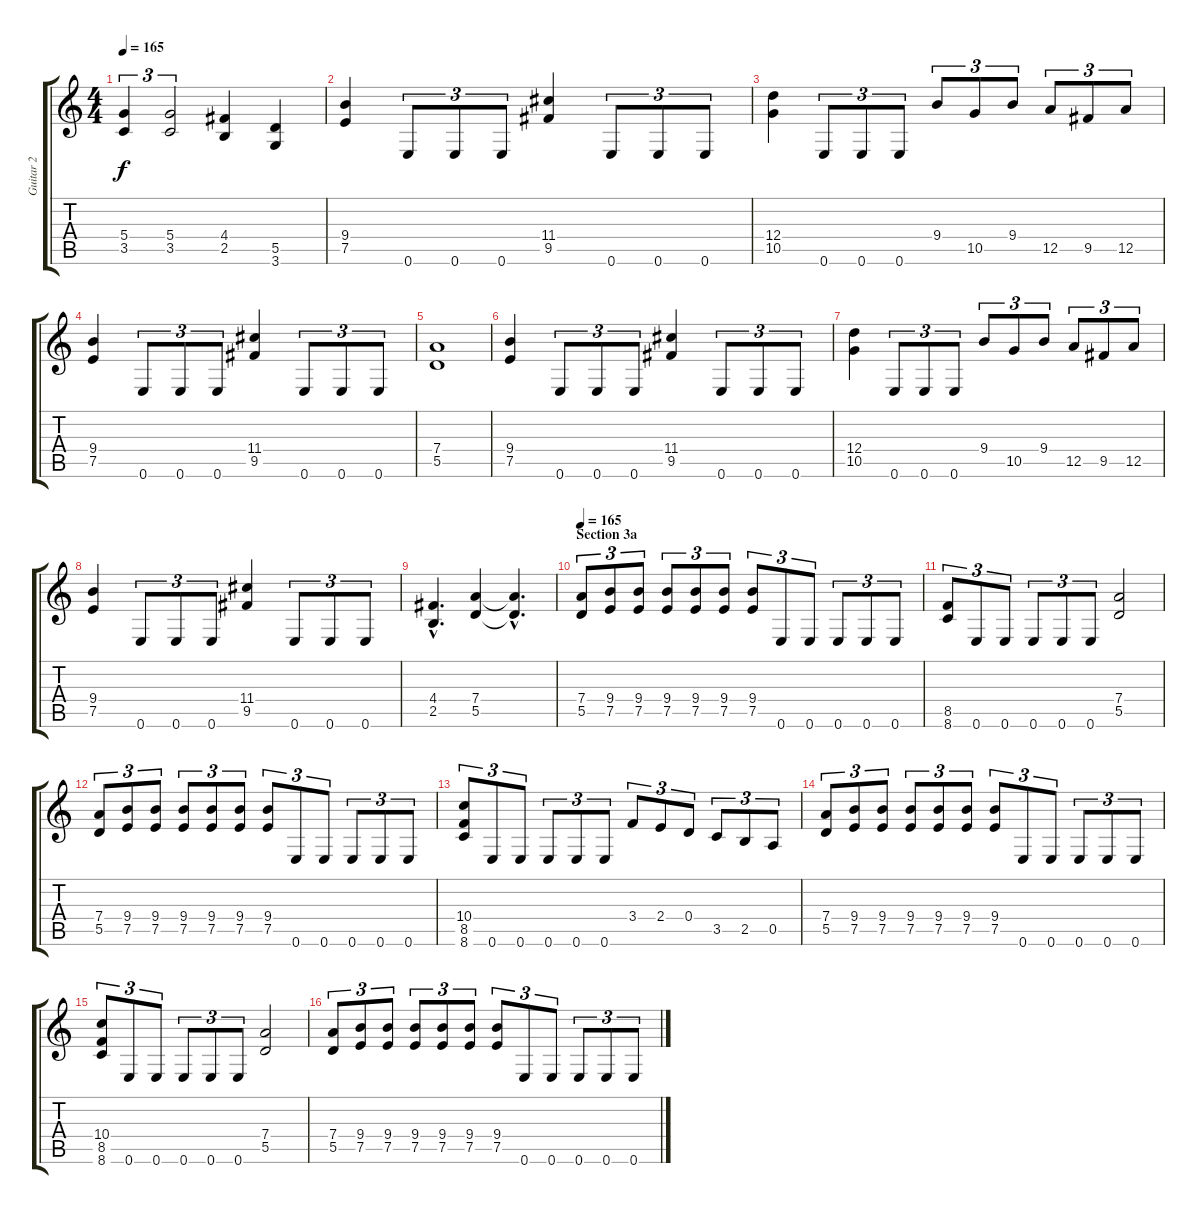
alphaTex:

\track ("Guitar 2" "Guitar 2") {instrument distortionguitar}
\staff {score tabs}
\tuning (E4 B3 G3 D3 A2 E2) {hide}
\ts (4 4)
\tempo 165
\clef g2
\ks c
(5.4 3.5).4{tu (3 2) dy f} (5.4 3.5).2{tu (3 2)} (4.4 2.5).4 (5.5 3.6).4 |
(9.4 7.5).4 0.6.8{tu (3 2)} 0.6.8{tu (3 2)} 0.6.8{tu (3 2)} (11.4 9.5).4 0.6.8{tu (3 2)} 0.6.8{tu (3 2)} 0.6.8{tu (3 2)} |
(12.4 10.5).4 0.6.8{tu (3 2)} 0.6.8{tu (3 2)} 0.6.8{tu (3 2)} 9.4.8{tu (3 2)} 10.5.8{tu (3 2)} 9.4.8{tu (3 2)} 12.5.8{tu (3 2)} 9.5.8{tu (3 2)} 12.5.8{tu (3 2)} |
(9.4 7.5).4 0.6.8{tu (3 2)} 0.6.8{tu (3 2)} 0.6.8{tu (3 2)} (11.4 9.5).4 0.6.8{tu (3 2)} 0.6.8{tu (3 2)} 0.6.8{tu (3 2)} |
(7.4 5.5).1 |
(9.4 7.5).4 0.6.8{tu (3 2)} 0.6.8{tu (3 2)} 0.6.8{tu (3 2)} (11.4 9.5).4 0.6.8{tu (3 2)} 0.6.8{tu (3 2)} 0.6.8{tu (3 2)} |
(12.4 10.5).4 0.6.8{tu (3 2)} 0.6.8{tu (3 2)} 0.6.8{tu (3 2)} 9.4.8{tu (3 2)} 10.5.8{tu (3 2)} 9.4.8{tu (3 2)} 12.5.8{tu (3 2)} 9.5.8{tu (3 2)} 12.5.8{tu (3 2)} |
(9.4 7.5).4 0.6.8{tu (3 2)} 0.6.8{tu (3 2)} 0.6.8{tu (3 2)} (11.4 9.5).4 0.6.8{tu (3 2)} 0.6.8{tu (3 2)} 0.6.8{tu (3 2)} |
(4.4{hac} 2.5{hac}).4{d} (7.4 5.5).4 (7.4{hac t} 5.5{hac t}).4{d} |
\section ("" "Section 3a")
\tempo 165
(7.4 5.5).8{tu (3 2)} (9.4 7.5).8{tu (3 2)} (9.4 7.5).8{tu (3 2)} (9.4 7.5).8{tu (3 2)} (9.4 7.5).8{tu (3 2)} (9.4 7.5).8{tu (3 2)} (9.4 7.5).8{tu (3 2)} 0.6.8{tu (3 2)} 0.6.8{tu (3 2)} 0.6.8{tu (3 2)} 0.6.8{tu (3 2)} 0.6.8{tu (3 2)} |
(8.5 8.6).8{tu (3 2)} 0.6.8{tu (3 2)} 0.6.8{tu (3 2)} 0.6.8{tu (3 2)} 0.6.8{tu (3 2)} 0.6.8{tu (3 2)} (7.4 5.5).2 |
(7.4 5.5).8{tu (3 2)} (9.4 7.5).8{tu (3 2)} (9.4 7.5).8{tu (3 2)} (9.4 7.5).8{tu (3 2)} (9.4 7.5).8{tu (3 2)} (9.4 7.5).8{tu (3 2)} (9.4 7.5).8{tu (3 2)} 0.6.8{tu (3 2)} 0.6.8{tu (3 2)} 0.6.8{tu (3 2)} 0.6.8{tu (3 2)} 0.6.8{tu (3 2)} |
(10.4 8.5 8.6).8{tu (3 2)} 0.6.8{tu (3 2)} 0.6.8{tu (3 2)} 0.6.8{tu (3 2)} 0.6.8{tu (3 2)} 0.6.8{tu (3 2)} 3.4.8{tu (3 2)} 2.4.8{tu (3 2)} 0.4.8{tu (3 2)} 3.5.8{tu (3 2)} 2.5.8{tu (3 2)} 0.5.8{tu (3 2)} |
(7.4 5.5).8{tu (3 2)} (9.4 7.5).8{tu (3 2)} (9.4 7.5).8{tu (3 2)} (9.4 7.5).8{tu (3 2)} (9.4 7.5).8{tu (3 2)} (9.4 7.5).8{tu (3 2)} (9.4 7.5).8{tu (3 2)} 0.6.8{tu (3 2)} 0.6.8{tu (3 2)} 0.6.8{tu (3 2)} 0.6.8{tu (3 2)} 0.6.8{tu (3 2)} |
(10.4 8.5 8.6).8{tu (3 2)} 0.6.8{tu (3 2)} 0.6.8{tu (3 2)} 0.6.8{tu (3 2)} 0.6.8{tu (3 2)} 0.6.8{tu (3 2)} (7.4 5.5).2 |
(7.4 5.5).8{tu (3 2)} (9.4 7.5).8{tu (3 2)} (9.4 7.5).8{tu (3 2)} (9.4 7.5).8{tu (3 2)} (9.4 7.5).8{tu (3 2)} (9.4 7.5).8{tu (3 2)} (9.4 7.5).8{tu (3 2)} 0.6.8{tu (3 2)} 0.6.8{tu (3 2)} 0.6.8{tu (3 2)} 0.6.8{tu (3 2)} 0.6.8{tu (3 2)}
